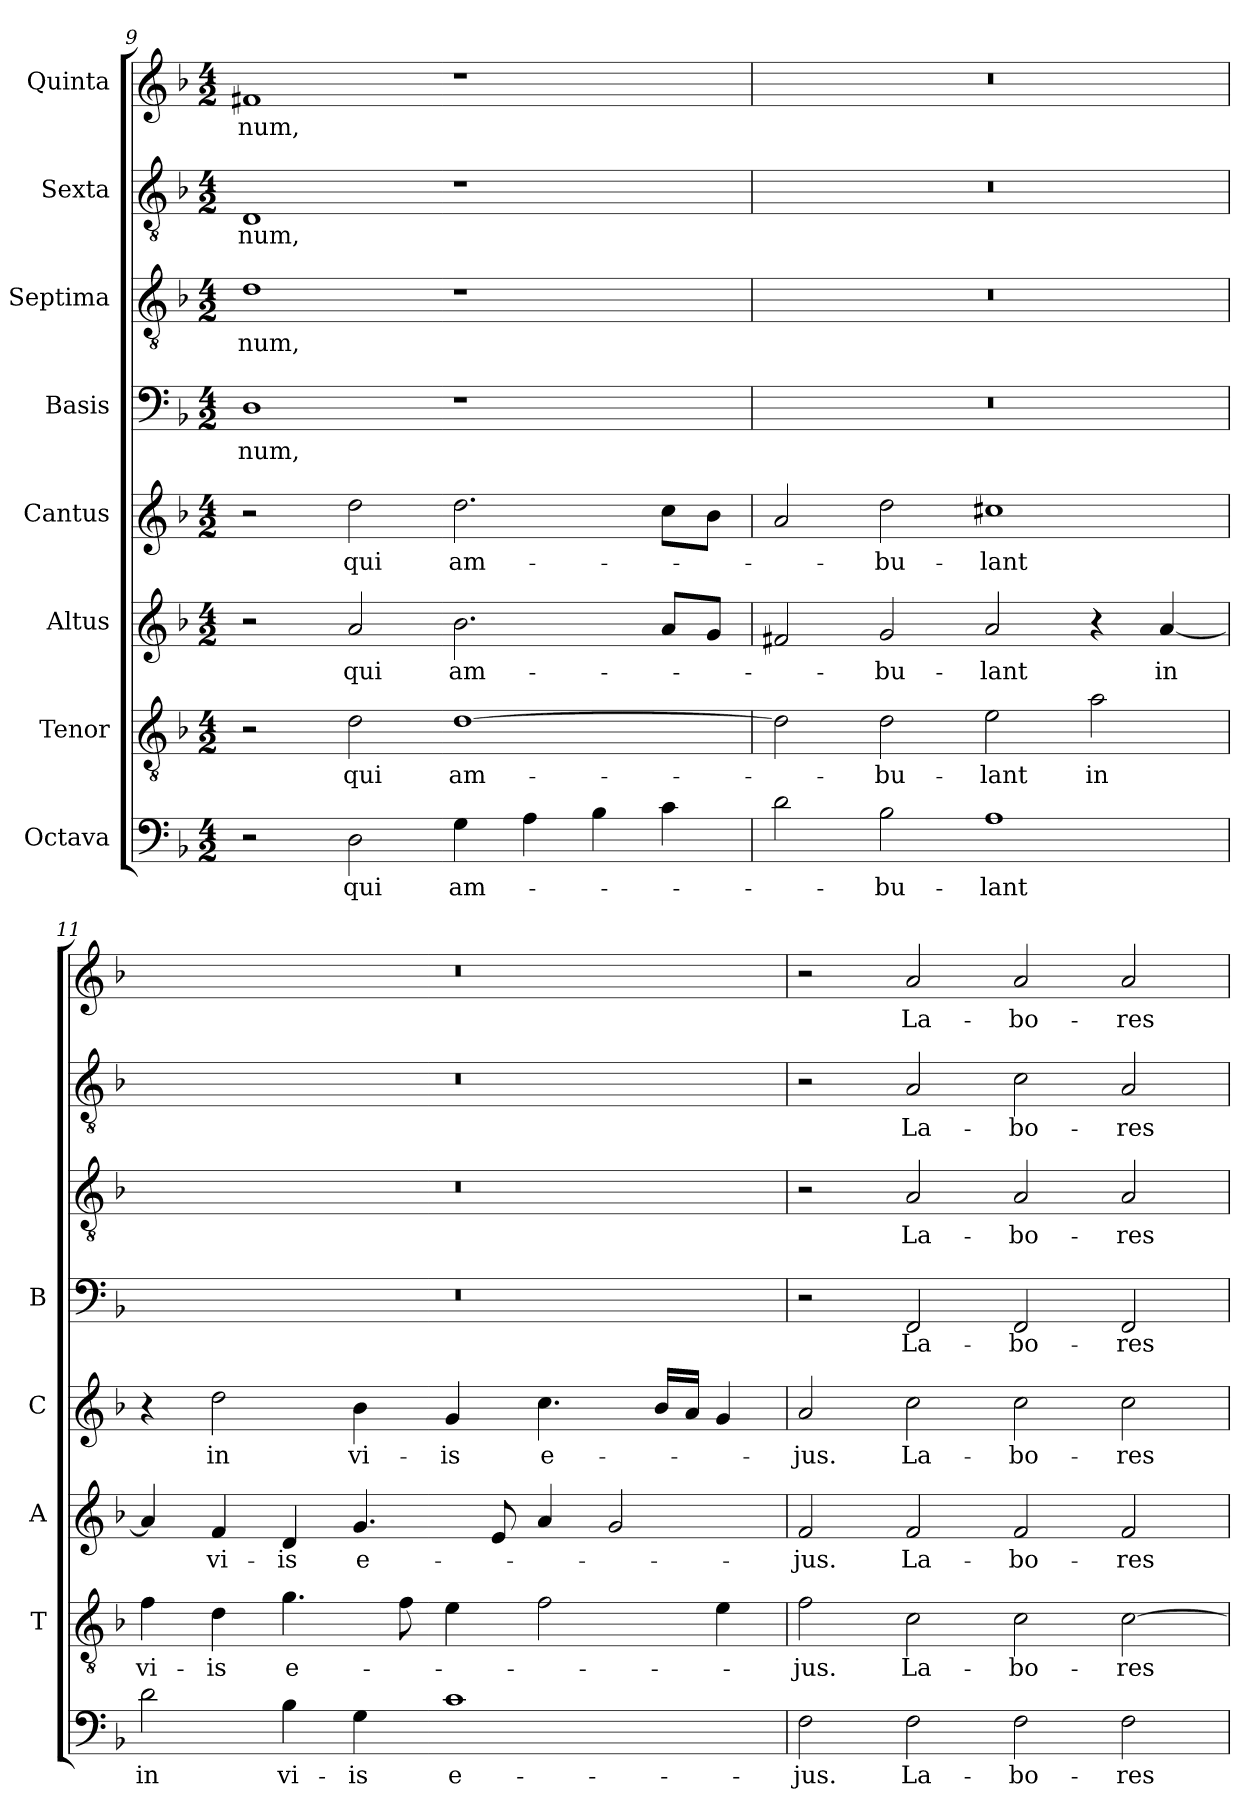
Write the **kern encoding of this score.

**kern	**text	**kern	**text	**kern	**text	**kern	**text	**kern	**text	**kern	**text	**kern	**text	**kern	**text
*part8	*part8	*part7	*part7	*part6	*part6	*part5	*part5	*part4	*part4	*part3	*part3	*part2	*part2	*part1	*part1
*staff8	*staff8	*staff7	*staff7	*staff6	*staff6	*staff5	*staff5	*staff4	*staff4	*staff3	*staff3	*staff2	*staff2	*staff1	*staff1
*I"Octava	*	*I"Tenor	*	*I"Altus	*	*I"Cantus	*	*I"Basis	*	*I"Septima	*	*I"Sexta	*	*I"Quinta	*
*	*	*I'T	*	*I'A	*	*I'C	*	*I'B	*	*	*	*	*	*	*
*clefF4	*	*clefGv2	*	*clefG2	*	*clefG2	*	*clefF4	*	*clefGv2	*	*clefGv2	*	*clefG2	*
*k[b-]	*	*k[b-]	*	*k[b-]	*	*k[b-]	*	*k[b-]	*	*k[b-]	*	*k[b-]	*	*k[b-]	*
*F:	*	*F:	*	*F:	*	*F:	*	*F:	*	*F:	*	*F:	*	*F:	*
*M4/2	*	*M4/2	*	*M4/2	*	*M4/2	*	*M4/2	*	*M4/2	*	*M4/2	*	*M4/2	*
=9	=9	=9	=9	=9	=9	=9	=9	=9	=9	=9	=9	=9	=9	=9	=9
!	!	!	!	!	!	!	!	!	!LO:LY:b	!	!LO:LY:b	!	!LO:LY:b	!	!LO:LY:b
2r	.	2r	.	2r	.	2r	.	1D	-num,	1d	-num,	1D	-num,	1f#X	-num,
!	!LO:LY:b	!	!LO:LY:b	!	!LO:LY:b	!	!LO:LY:b	!	!	!	!	!	!	!	!
2D\	qui	2d\	qui	2a/	qui	2dd\	qui	.	.	.	.	.	.	.	.
!	!LO:LY:b	!	!LO:LY:b	!	!LO:LY:b	!	!LO:LY:b	!	!	!	!	!	!	!	!
4G\	am-	[1d	am-	2.b-\	am-	2.dd\	am-	1r	.	1r	.	1r	.	1r	.
4A\	.	.	.	.	.	.	.	.	.	.	.	.	.	.	.
4B-\	.	.	.	.	.	.	.	.	.	.	.	.	.	.	.
4c\	.	.	.	8a/L	.	8cc\L	.	.	.	.	.	.	.	.	.
.	.	.	.	8g/J	.	8b-\J	.	.	.	.	.	.	.	.	.
!!LO:LB:g=z
=10	=10	=10	=10	=10	=10	=10	=10	=10	=10	=10	=10	=10	=10	=10	=10
2d\	.	2d\]	.	2f#X/	.	2a/	.	0r	.	0r	.	0r	.	0r	.
!	!LO:LY:b	!	!LO:LY:b	!	!LO:LY:b	!	!LO:LY:b	!	!	!	!	!	!	!	!
2B-\	-bu-	2d\	-bu-	2g/	-bu-	2dd\	-bu-	.	.	.	.	.	.	.	.
!	!LO:LY:b	!	!LO:LY:b	!	!LO:LY:b	!	!LO:LY:b	!	!	!	!	!	!	!	!
1A	-lant	2e\	-lant	2a/	-lant	1cc#X	-lant	.	.	.	.	.	.	.	.
!	!	!	!LO:LY:b	!	!	!	!	!	!	!	!	!	!	!	!
.	.	2a\	in	4r	.	.	.	.	.	.	.	.	.	.	.
!	!	!	!	!	!LO:LY:b	!	!	!	!	!	!	!	!	!	!
.	.	.	.	[4a/	in	.	.	.	.	.	.	.	.	.	.
=11	=11	=11	=11	=11	=11	=11	=11	=11	=11	=11	=11	=11	=11	=11	=11
!	!LO:LY:b	!	!LO:LY:b	!	!	!	!	!	!	!	!	!	!	!	!
2d\	in	4f\	vi-	4a/]	.	4r	.	0r	.	0r	.	0r	.	0r	.
!	!	!	!LO:LY:b	!	!LO:LY:b	!	!LO:LY:b	!	!	!	!	!	!	!	!
.	.	4d\	-is	4f/	vi-	2dd\	in	.	.	.	.	.	.	.	.
!	!LO:LY:b	!	!LO:LY:b	!	!LO:LY:b	!	!	!	!	!	!	!	!	!	!
4B-\	vi-	4.g\	e-	4d/	-is	.	.	.	.	.	.	.	.	.	.
!	!LO:LY:b	!	!	!	!LO:LY:b	!	!LO:LY:b	!	!	!	!	!	!	!	!
4G\	-is	.	.	4.g/	e-	4b-\	vi-	.	.	.	.	.	.	.	.
.	.	8f\	.	.	.	.	.	.	.	.	.	.	.	.	.
!	!LO:LY:b	!	!	!	!	!	!LO:LY:b	!	!	!	!	!	!	!	!
1c	e-	4e\	.	.	.	4g/	-is	.	.	.	.	.	.	.	.
.	.	.	.	8e/	.	.	.	.	.	.	.	.	.	.	.
!	!	!	!	!	!	!	!LO:LY:b	!	!	!	!	!	!	!	!
.	.	2f\	.	4a/	.	4.cc\	e-	.	.	.	.	.	.	.	.
.	.	.	.	2g/	.	.	.	.	.	.	.	.	.	.	.
.	.	.	.	.	.	16b-/LL	.	.	.	.	.	.	.	.	.
.	.	.	.	.	.	16a/JJ	.	.	.	.	.	.	.	.	.
.	.	4e\	.	.	.	4g/	.	.	.	.	.	.	.	.	.
=12	=12	=12	=12	=12	=12	=12	=12	=12	=12	=12	=12	=12	=12	=12	=12
!	!LO:LY:b	!	!LO:LY:b	!	!LO:LY:b	!	!LO:LY:b	!	!	!	!	!	!	!	!
2F\	-jus.	2f\	-jus.	2f/	-jus.	2a/	-jus.	2r	.	2r	.	2r	.	2r	.
!	!LO:LY:b	!	!LO:LY:b	!	!LO:LY:b	!	!LO:LY:b	!	!LO:LY:b	!	!LO:LY:b	!	!LO:LY:b	!	!LO:LY:b
2F\	La-	2c\	La-	2f/	La-	2cc\	La-	2FF/	La-	2A/	La-	2A/	La-	2a/	La-
!	!LO:LY:b	!	!LO:LY:b	!	!LO:LY:b	!	!LO:LY:b	!	!LO:LY:b	!	!LO:LY:b	!	!LO:LY:b	!	!LO:LY:b
2F\	-bo-	2c\	-bo-	2f/	-bo-	2cc\	-bo-	2FF/	-bo-	2A/	-bo-	2c\	-bo-	2a/	-bo-
!	!LO:LY:b	!	!LO:LY:b	!	!LO:LY:b	!	!LO:LY:b	!	!LO:LY:b	!	!LO:LY:b	!	!LO:LY:b	!	!LO:LY:b
2F\	-res	[2c\	-res	2f/	-res	2cc\	-res	2FF/	-res	2A/	-res	2A/	-res	2a/	-res
=	=	=	=	=	=	=	=	=	=	=	=	=	=	=	=
*-	*-	*-	*-	*-	*-	*-	*-	*-	*-	*-	*-	*-	*-	*-	*-
